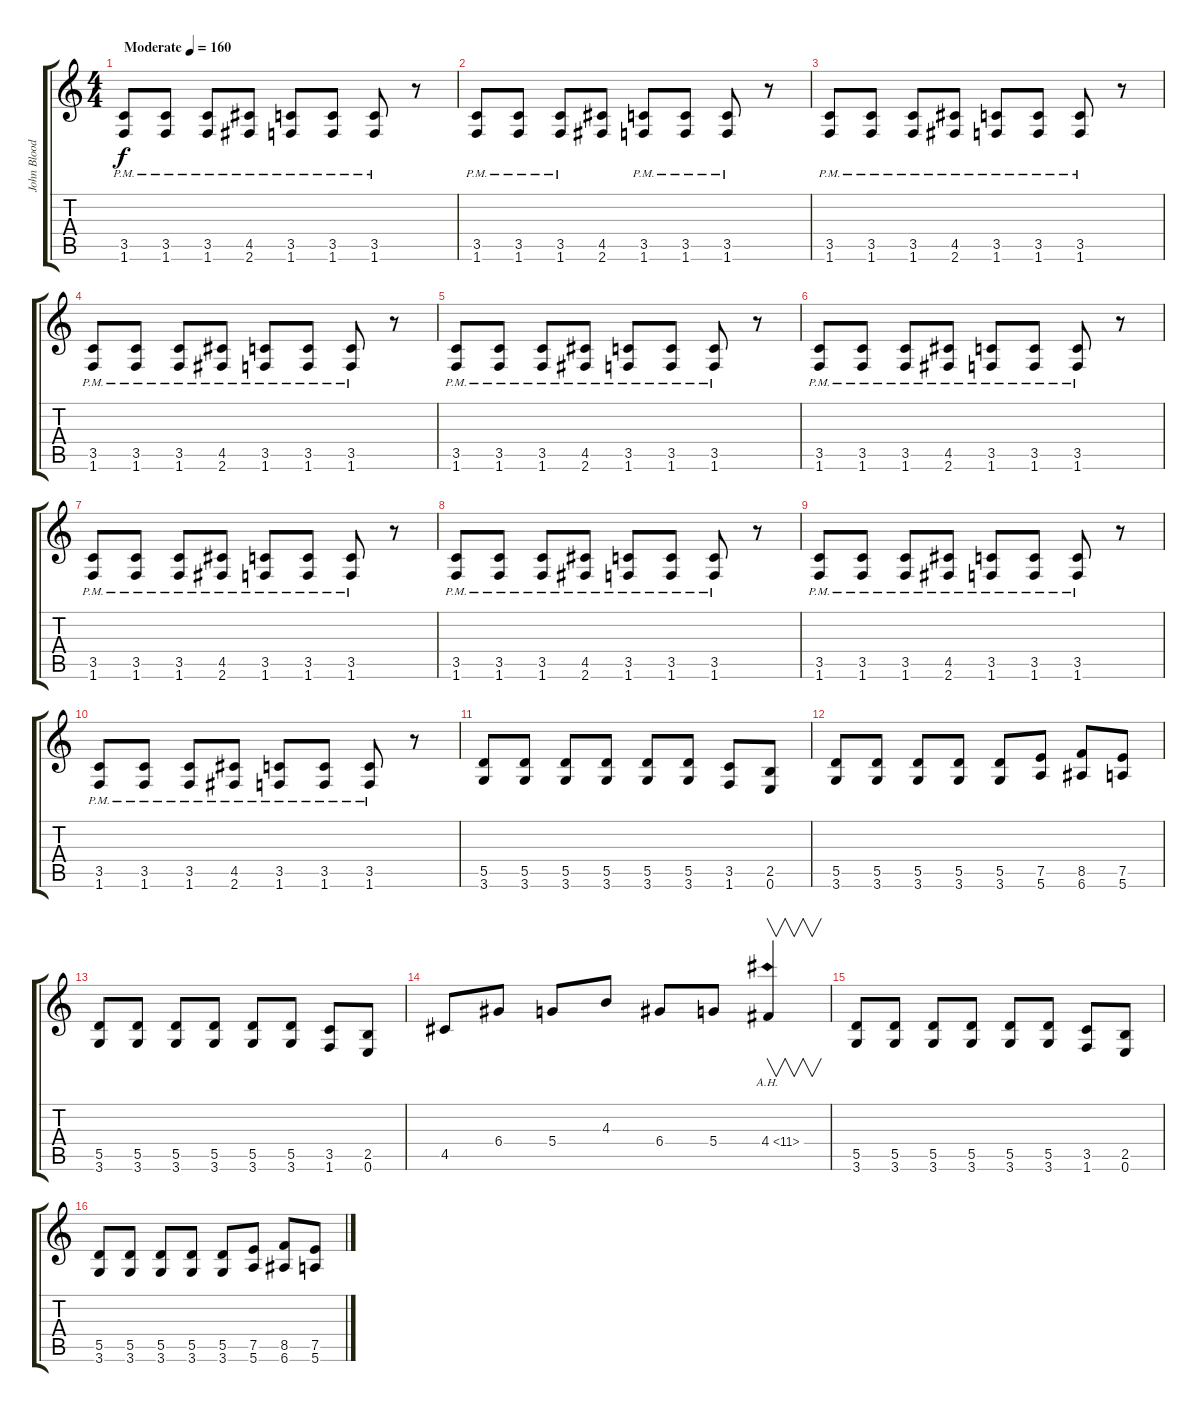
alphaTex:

\track ("John Bloodsucker" "John Blood") {instrument overdrivenguitar}
\staff {score tabs}
\tuning (E4 B3 G3 D3 A2 E2) {hide}
\ts (4 4)
\tempo (160 "Moderate")
\clef g2
\ks c
(3.5{pm} 1.6{pm}).8{dy f instrument overdrivenguitar} (3.5{pm} 1.6{pm}).8 (3.5{pm} 1.6{pm}).8 (4.5{pm} 2.6{pm}).8 (3.5{pm} 1.6{pm}).8 (3.5{pm} 1.6{pm}).8 (3.5{pm} 1.6{pm}).8 r.8 |
(3.5{pm} 1.6{pm}).8 (3.5{pm} 1.6{pm}).8 (3.5{pm} 1.6{pm}).8 (4.5 2.6).8 (3.5{pm} 1.6{pm}).8 (3.5{pm} 1.6{pm}).8 (3.5{pm} 1.6{pm}).8 r.8 |
(3.5{pm} 1.6{pm}).8 (3.5{pm} 1.6{pm}).8 (3.5{pm} 1.6{pm}).8 (4.5{pm} 2.6{pm}).8 (3.5{pm} 1.6{pm}).8 (3.5{pm} 1.6{pm}).8 (3.5{pm} 1.6{pm}).8 r.8 |
(3.5{pm} 1.6{pm}).8 (3.5{pm} 1.6{pm}).8 (3.5{pm} 1.6{pm}).8 (4.5{pm} 2.6{pm}).8 (3.5{pm} 1.6{pm}).8 (3.5{pm} 1.6{pm}).8 (3.5{pm} 1.6{pm}).8 r.8 |
(3.5{pm} 1.6{pm}).8 (3.5{pm} 1.6{pm}).8 (3.5{pm} 1.6{pm}).8 (4.5{pm} 2.6{pm}).8 (3.5{pm} 1.6{pm}).8 (3.5{pm} 1.6{pm}).8 (3.5{pm} 1.6{pm}).8 r.8 |
(3.5{pm} 1.6{pm}).8 (3.5{pm} 1.6{pm}).8 (3.5{pm} 1.6{pm}).8 (4.5{pm} 2.6{pm}).8 (3.5{pm} 1.6{pm}).8 (3.5{pm} 1.6{pm}).8 (3.5{pm} 1.6{pm}).8 r.8 |
(3.5{pm} 1.6{pm}).8 (3.5{pm} 1.6{pm}).8 (3.5{pm} 1.6{pm}).8 (4.5{pm} 2.6{pm}).8 (3.5{pm} 1.6{pm}).8 (3.5{pm} 1.6{pm}).8 (3.5{pm} 1.6{pm}).8 r.8 |
(3.5{pm} 1.6{pm}).8 (3.5{pm} 1.6{pm}).8 (3.5{pm} 1.6{pm}).8 (4.5{pm} 2.6{pm}).8 (3.5{pm} 1.6{pm}).8 (3.5{pm} 1.6{pm}).8 (3.5{pm} 1.6{pm}).8 r.8 |
(3.5{pm} 1.6{pm}).8 (3.5{pm} 1.6{pm}).8 (3.5{pm} 1.6{pm}).8 (4.5{pm} 2.6{pm}).8 (3.5{pm} 1.6{pm}).8 (3.5{pm} 1.6{pm}).8 (3.5{pm} 1.6{pm}).8 r.8 |
(3.5{pm} 1.6{pm}).8 (3.5{pm} 1.6{pm}).8 (3.5{pm} 1.6{pm}).8 (4.5{pm} 2.6{pm}).8 (3.5{pm} 1.6{pm}).8 (3.5{pm} 1.6{pm}).8 (3.5{pm} 1.6{pm}).8 r.8 |
(5.5 3.6).8 (5.5 3.6).8 (5.5 3.6).8 (5.5 3.6).8 (5.5 3.6).8 (5.5 3.6).8 (3.5 1.6).8 (2.5 0.6).8 |
(5.5 3.6).8 (5.5 3.6).8 (5.5 3.6).8 (5.5 3.6).8 (5.5 3.6).8 (7.5 5.6).8 (8.5 6.6).8 (7.5 5.6).8 |
(5.5 3.6).8 (5.5 3.6).8 (5.5 3.6).8 (5.5 3.6).8 (5.5 3.6).8 (5.5 3.6).8 (3.5 1.6).8 (2.5 0.6).8 |
4.5.8 6.4.8 5.4.8 4.3.8 6.4.8 5.4.8 4.4{ah 7}.4{v} |
(5.5 3.6).8 (5.5 3.6).8 (5.5 3.6).8 (5.5 3.6).8 (5.5 3.6).8 (5.5 3.6).8 (3.5 1.6).8 (2.5 0.6).8 |
(5.5 3.6).8 (5.5 3.6).8 (5.5 3.6).8 (5.5 3.6).8 (5.5 3.6).8 (7.5 5.6).8 (8.5 6.6).8 (7.5 5.6).8
